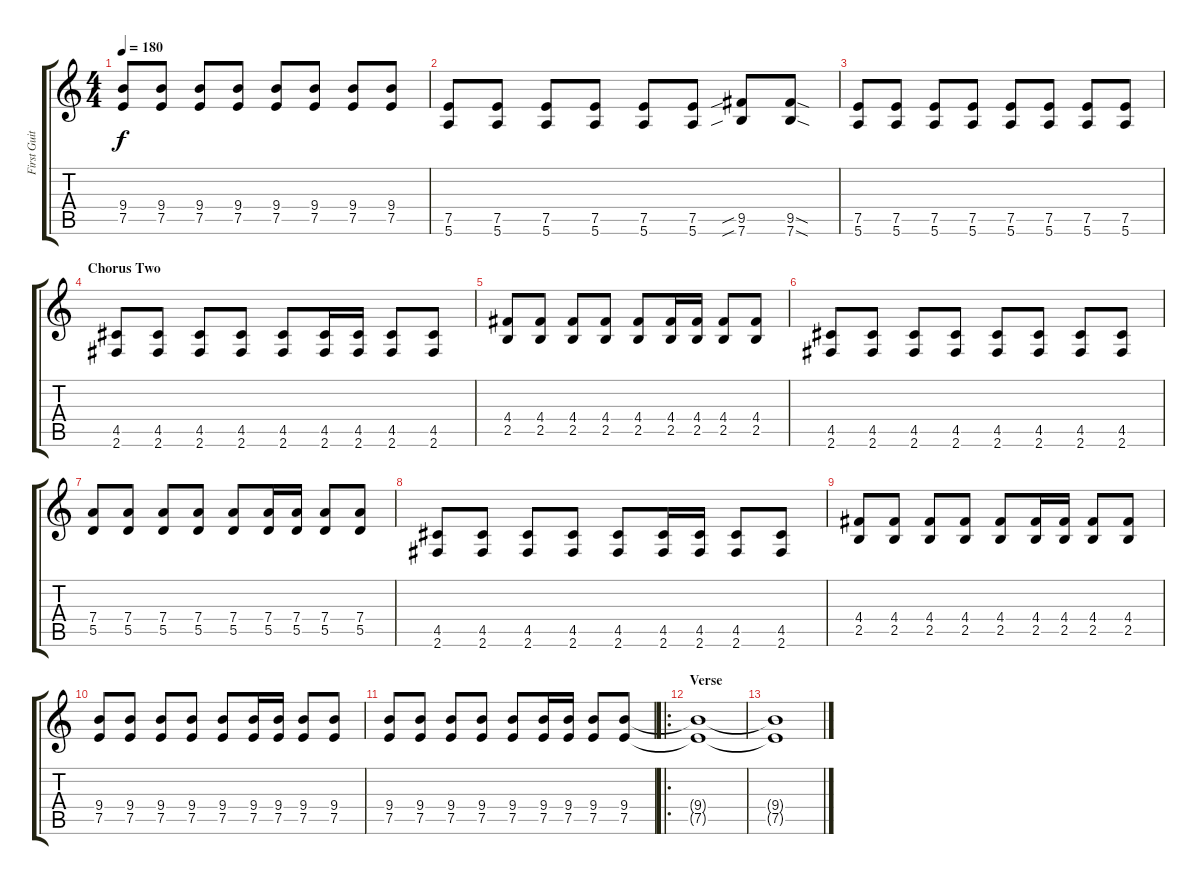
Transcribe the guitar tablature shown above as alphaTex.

\track ("First Guitar" "First Guit") {instrument distortionguitar}
\staff {score tabs}
\tuning (E4 B3 G3 D3 A2 E2) {hide}
\ts (4 4)
\tempo 180
\clef g2
\ks c
(9.4 7.5).8{dy f} (9.4 7.5).8 (9.4 7.5).8 (9.4 7.5).8 (9.4 7.5).8 (9.4 7.5).8 (9.4 7.5).8 (9.4 7.5).8 |
(7.5 5.6).8 (7.5 5.6).8 (7.5 5.6).8 (7.5 5.6).8 (7.5 5.6).8 (7.5 5.6).8 (9.5{sib} 7.6{sib}).8 (9.5{sod} 7.6{sod}).8 |
(7.5 5.6).8 (7.5 5.6).8 (7.5 5.6).8 (7.5 5.6).8 (7.5 5.6).8 (7.5 5.6).8 (7.5 5.6).8 (7.5 5.6).8 |
\section ("" "Chorus Two")
(4.5 2.6).8 (4.5 2.6).8 (4.5 2.6).8 (4.5 2.6).8 (4.5 2.6).8 (4.5 2.6).16 (4.5 2.6).16 (4.5 2.6).8 (4.5 2.6).8 |
(4.4 2.5).8 (4.4 2.5).8 (4.4 2.5).8 (4.4 2.5).8 (4.4 2.5).8 (4.4 2.5).16 (4.4 2.5).16 (4.4 2.5).8 (4.4 2.5).8 |
(4.5 2.6).8 (4.5 2.6).8 (4.5 2.6).8 (4.5 2.6).8 (4.5 2.6).8 (4.5 2.6).8 (4.5 2.6).8 (4.5 2.6).8 |
(7.4 5.5).8 (7.4 5.5).8 (7.4 5.5).8 (7.4 5.5).8 (7.4 5.5).8 (7.4 5.5).16 (7.4 5.5).16 (7.4 5.5).8 (7.4 5.5).8 |
(4.5 2.6).8 (4.5 2.6).8 (4.5 2.6).8 (4.5 2.6).8 (4.5 2.6).8 (4.5 2.6).16 (4.5 2.6).16 (4.5 2.6).8 (4.5 2.6).8 |
(4.4 2.5).8 (4.4 2.5).8 (4.4 2.5).8 (4.4 2.5).8 (4.4 2.5).8 (4.4 2.5).16 (4.4 2.5).16 (4.4 2.5).8 (4.4 2.5).8 |
(9.4 7.5).8 (9.4 7.5).8 (9.4 7.5).8 (9.4 7.5).8 (9.4 7.5).8 (9.4 7.5).16 (9.4 7.5).16 (9.4 7.5).8 (9.4 7.5).8 |
(9.4 7.5).8 (9.4 7.5).8 (9.4 7.5).8 (9.4 7.5).8 (9.4 7.5).8 (9.4 7.5).16 (9.4 7.5).16 (9.4 7.5).8 (9.4 7.5).8 |
\ro
\section ("" "Verse")
(9.4{t} 7.5{t}).1{volume 0} |
(9.4{t} 7.5{t}).1
